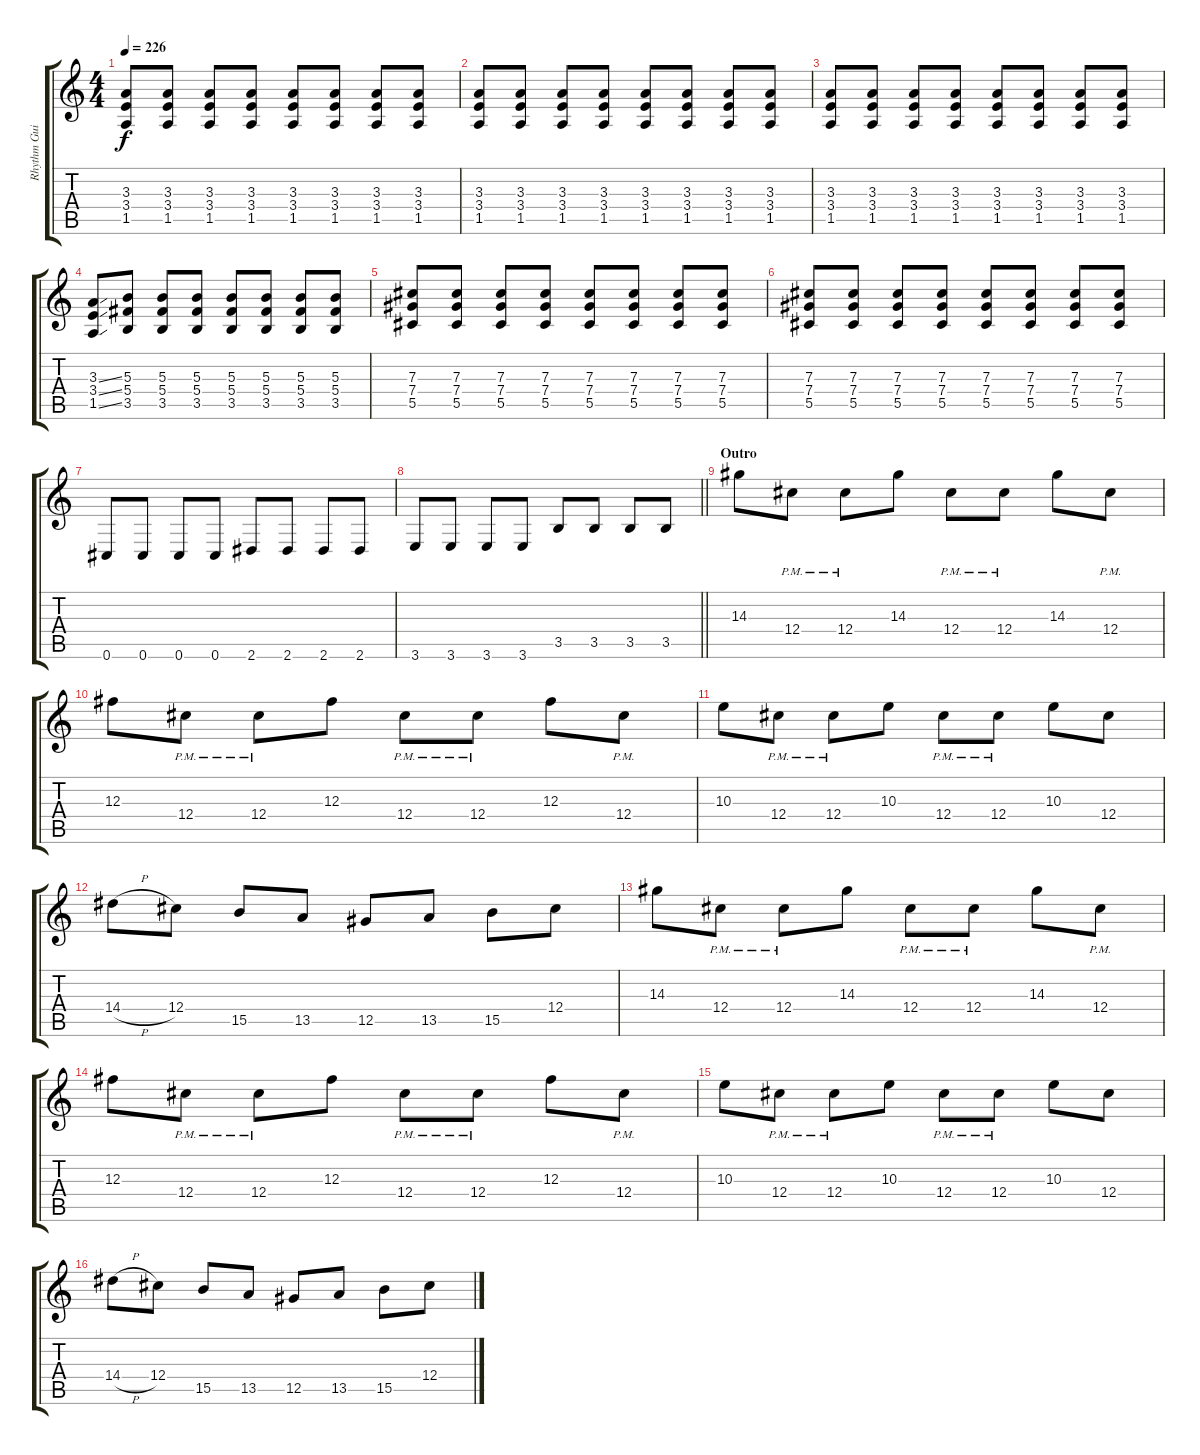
\track ("Rhythm Guitar II" "Rhythm Gui") {instrument overdrivenguitar}
\staff {score tabs}
\tuning (Eb4 Bb3 Gb3 Db3 Ab2 Db2) {hide}
\ts (4 4)
\tempo 226
\clef g2
\ks c
(3.3 3.4 1.5).8{dy f} (3.3 3.4 1.5).8 (3.3 3.4 1.5).8 (3.3 3.4 1.5).8 (3.3 3.4 1.5).8 (3.3 3.4 1.5).8 (3.3 3.4 1.5).8 (3.3 3.4 1.5).8 |
(3.3 3.4 1.5).8 (3.3 3.4 1.5).8 (3.3 3.4 1.5).8 (3.3 3.4 1.5).8 (3.3 3.4 1.5).8 (3.3 3.4 1.5).8 (3.3 3.4 1.5).8 (3.3 3.4 1.5).8 |
(3.3 3.4 1.5).8 (3.3 3.4 1.5).8 (3.3 3.4 1.5).8 (3.3 3.4 1.5).8 (3.3 3.4 1.5).8 (3.3 3.4 1.5).8 (3.3 3.4 1.5).8 (3.3 3.4 1.5).8 |
(3.3{ss} 3.4{ss} 1.5{ss}).8 (5.3 5.4 3.5).8 (5.3 5.4 3.5).8 (5.3 5.4 3.5).8 (5.3 5.4 3.5).8 (5.3 5.4 3.5).8 (5.3 5.4 3.5).8 (5.3 5.4 3.5).8 |
(7.3 7.4 5.5).8 (7.3 7.4 5.5).8 (7.3 7.4 5.5).8 (7.3 7.4 5.5).8 (7.3 7.4 5.5).8 (7.3 7.4 5.5).8 (7.3 7.4 5.5).8 (7.3 7.4 5.5).8 |
(7.3 7.4 5.5).8 (7.3 7.4 5.5).8 (7.3 7.4 5.5).8 (7.3 7.4 5.5).8 (7.3 7.4 5.5).8 (7.3 7.4 5.5).8 (7.3 7.4 5.5).8 (7.3 7.4 5.5).8 |
0.6.8 0.6.8 0.6.8 0.6.8 2.6.8 2.6.8 2.6.8 2.6.8 |
\barLineRight lightlight
3.6.8 3.6.8 3.6.8 3.6.8 3.5.8 3.5.8 3.5.8 3.5.8 |
\section ("" "Outro")
14.3.8 12.4{pm}.8 12.4{pm}.8 14.3.8 12.4{pm}.8 12.4{pm}.8 14.3.8 12.4{pm}.8 |
12.3.8 12.4{pm}.8 12.4{pm}.8 12.3.8 12.4{pm}.8 12.4{pm}.8 12.3.8 12.4{pm}.8 |
10.3.8 12.4{pm}.8 12.4{pm}.8 10.3.8 12.4{pm}.8 12.4{pm}.8 10.3.8 12.4.8 |
14.4{h}.8 12.4.8 15.5.8 13.5.8 12.5.8 13.5.8 15.5.8 12.4.8 |
14.3.8 12.4{pm}.8 12.4{pm}.8 14.3.8 12.4{pm}.8 12.4{pm}.8 14.3.8 12.4{pm}.8 |
12.3.8 12.4{pm}.8 12.4{pm}.8 12.3.8 12.4{pm}.8 12.4{pm}.8 12.3.8 12.4{pm}.8 |
10.3.8 12.4{pm}.8 12.4{pm}.8 10.3.8 12.4{pm}.8 12.4{pm}.8 10.3.8 12.4.8 |
14.4{h}.8 12.4.8 15.5.8 13.5.8 12.5.8 13.5.8 15.5.8 12.4.8
